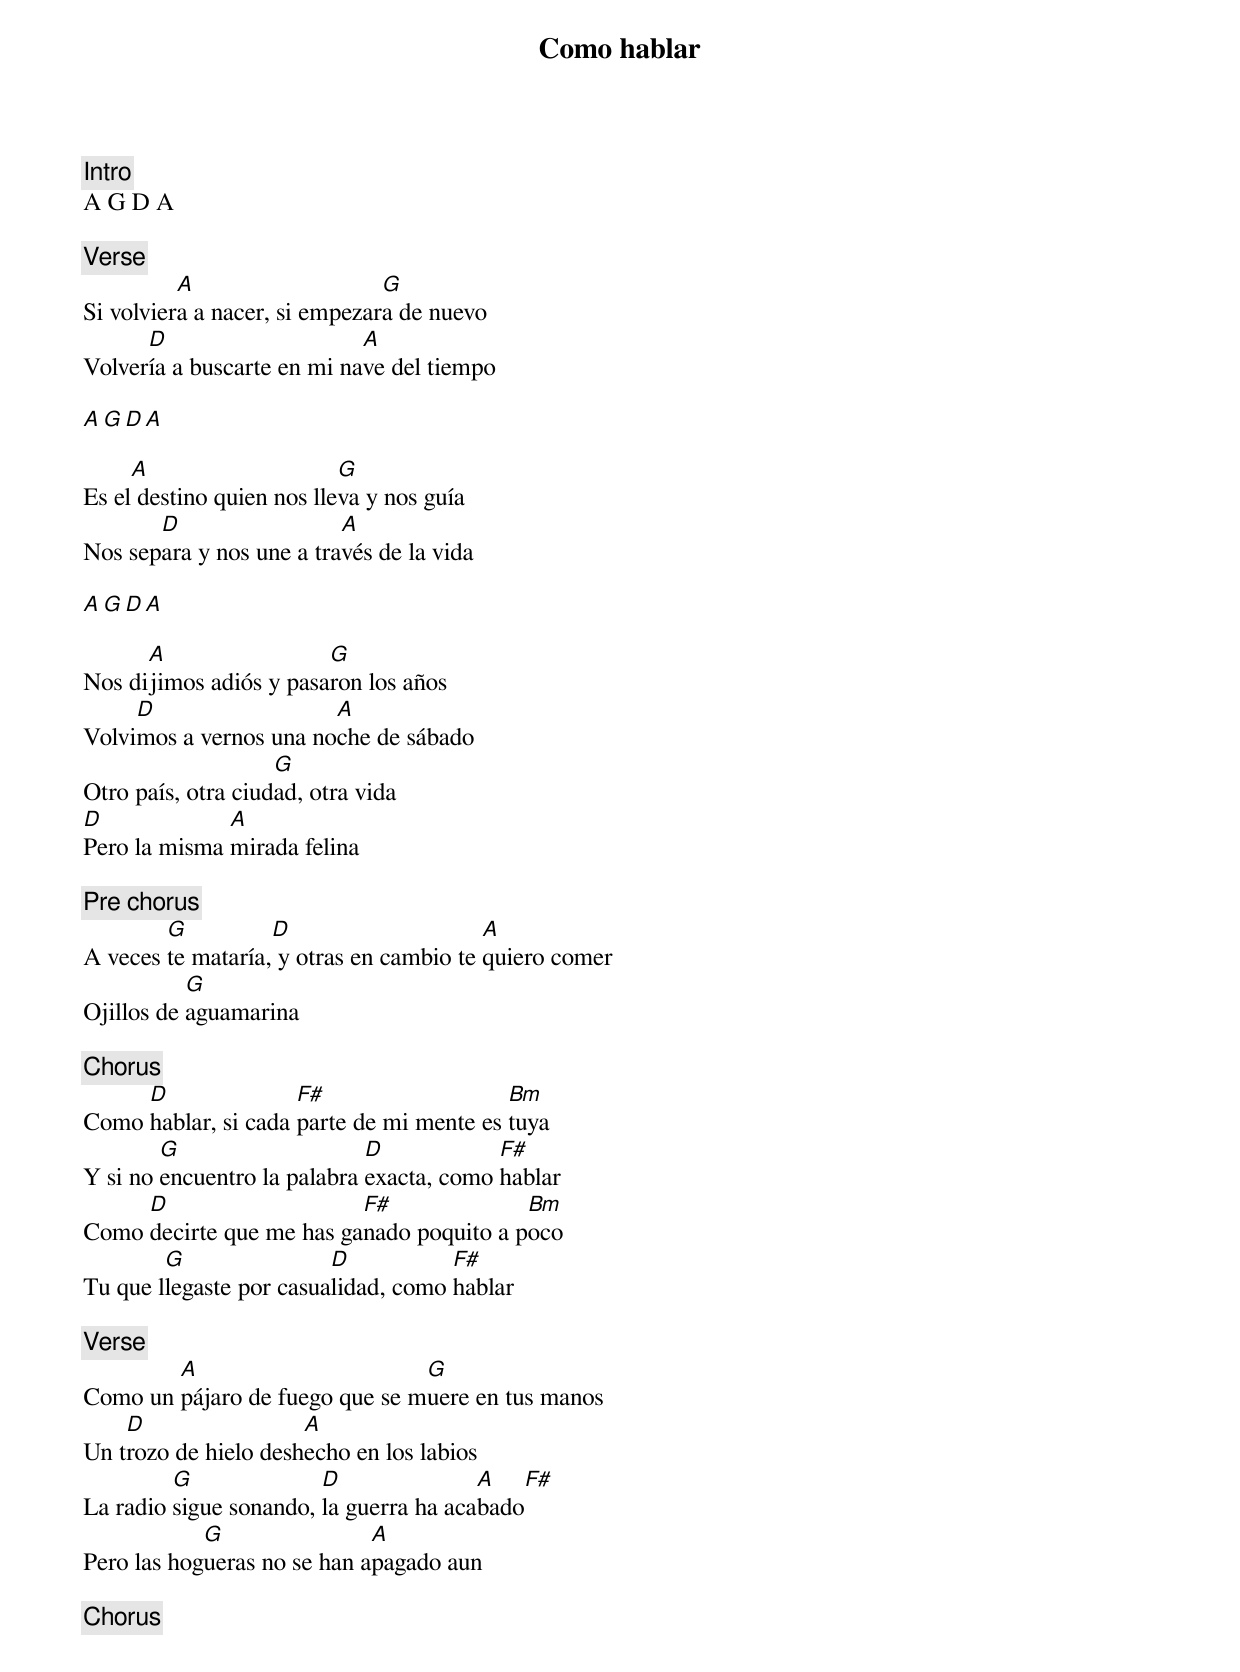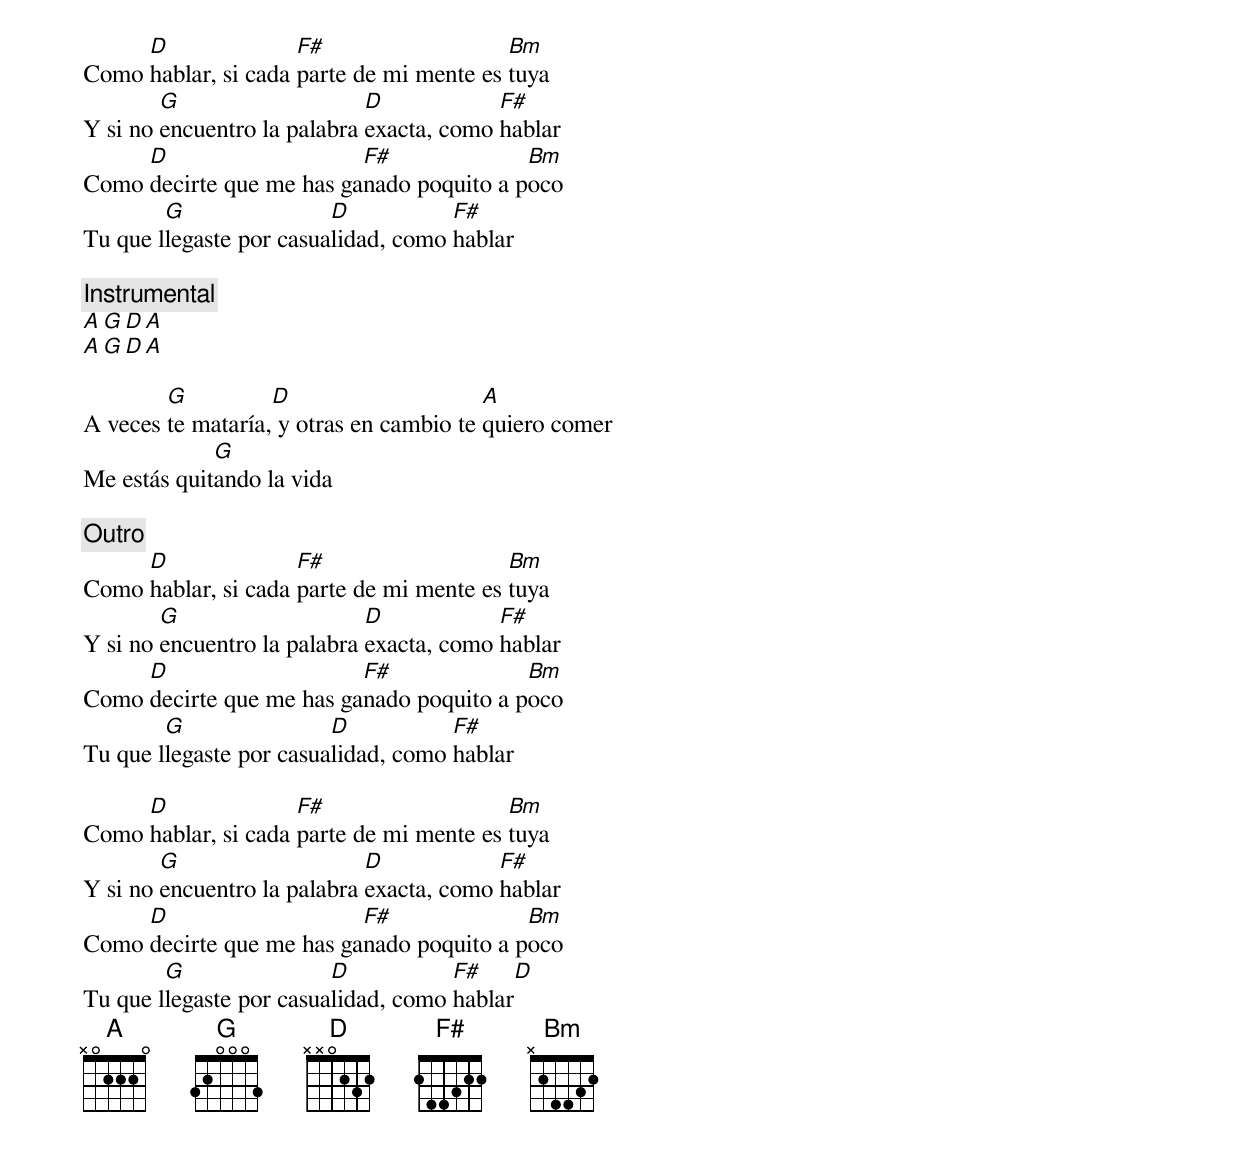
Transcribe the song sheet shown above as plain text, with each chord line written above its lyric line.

Como hablar

[Intro]
A G D A

[Verse]
          A                    G
Si volviera a nacer, si empezara de nuevo
      D                     A
Volvería a buscarte en mi nave del tiempo

A G D A

     A                     G
Es el destino quien nos lleva y nos guía
       D                  A
Nos separa y nos une a través de la vida

A G D A

      A                 G
Nos dijimos adiós y pasaron los años
     D                  A
Volvimos a vernos una noche de sábado
                    G
Otro país, otra ciudad, otra vida
D             A
Pero la misma mirada felina

[Pre chorus]
        G          D                     A
A veces te mataría, y otras en cambio te quiero comer
           G
Ojillos de aguamarina

[Chorus]
     D               F#                   Bm
Como hablar, si cada parte de mi mente es tuya
        G                    D            F#
Y si no encuentro la palabra exacta, como hablar
     D                    F#              Bm
Como decirte que me has ganado poquito a poco
        G                D           F#
Tu que llegaste por casualidad, como hablar

[Verse]
        A                       G
Como un pájaro de fuego que se muere en tus manos
    D                 A
Un trozo de hielo deshecho en los labios
         G              D               A     F#
La radio sigue sonando, la guerra ha acabado
            G                A
Pero las hogueras no se han apagado aun

[Chorus]
     D               F#                   Bm
Como hablar, si cada parte de mi mente es tuya
        G                    D            F#
Y si no encuentro la palabra exacta, como hablar
     D                    F#              Bm
Como decirte que me has ganado poquito a poco
        G                D           F#
Tu que llegaste por casualidad, como hablar

[Instrumental]
A G D A
A G D A

        G          D                     A
A veces te mataría, y otras en cambio te quiero comer
             G
Me estás quitando la vida

[Outro]
     D               F#                   Bm
Como hablar, si cada parte de mi mente es tuya
        G                    D            F#
Y si no encuentro la palabra exacta, como hablar
     D                    F#              Bm
Como decirte que me has ganado poquito a poco
        G                D           F#
Tu que llegaste por casualidad, como hablar

     D               F#                   Bm
Como hablar, si cada parte de mi mente es tuya
        G                    D            F#
Y si no encuentro la palabra exacta, como hablar
     D                    F#              Bm
Como decirte que me has ganado poquito a poco
        G                D           F#        D
Tu que llegaste por casualidad, como hablar
